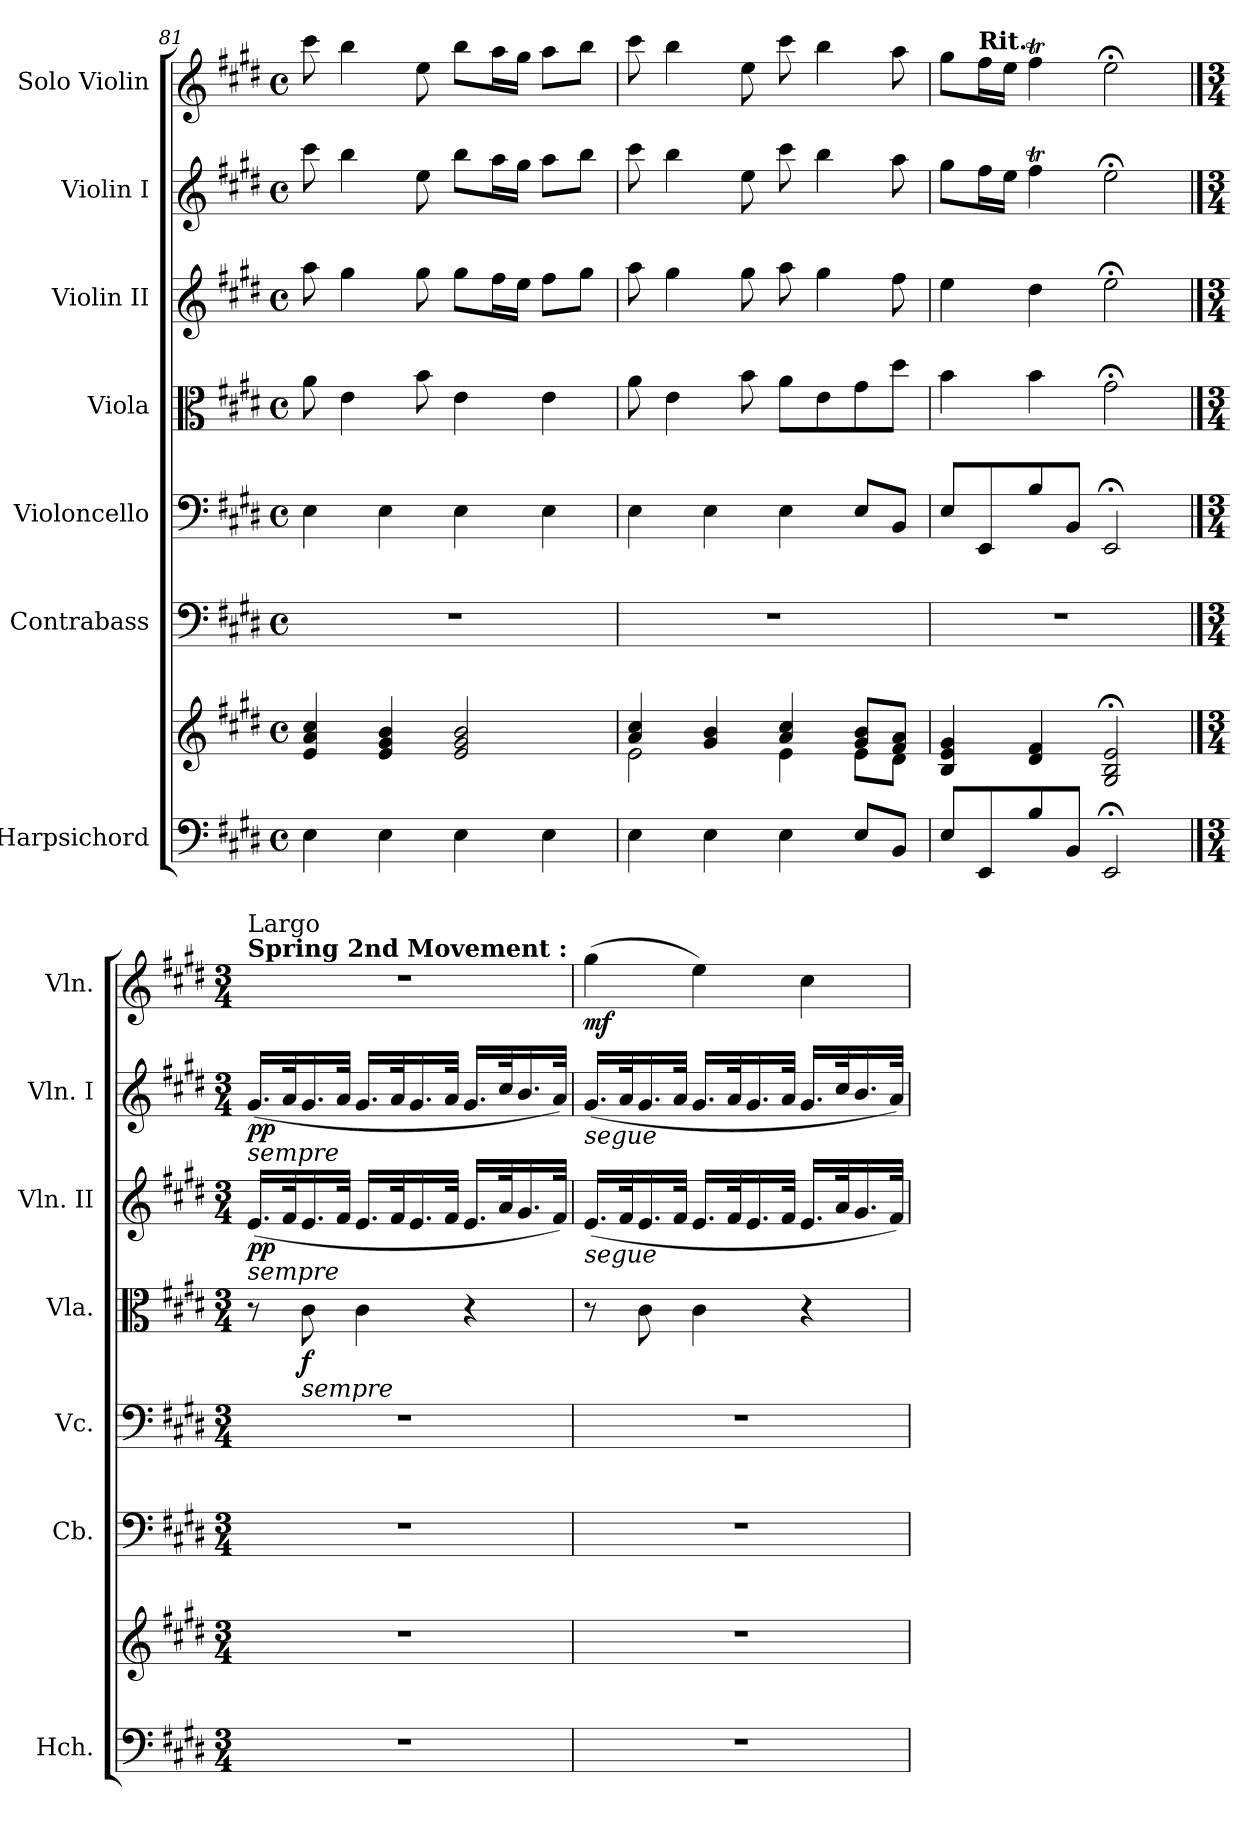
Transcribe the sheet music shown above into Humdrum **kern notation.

**kern	**kern	**kern	**kern	**kern	**dynam	**kern	**dynam	**kern	**dynam	**kern	**dynam
*part7	*part7	*part6	*part5	*part4	*part4	*part3	*part3	*part2	*part2	*part1	*part1
*staff8	*staff7	*staff6	*staff5	*staff4	*staff4	*staff3	*staff3	*staff2	*staff2	*staff1	*staff1
*I"Harpsichord	*	*I"Contrabass	*I"Violoncello	*I"Viola	*	*I"Violin II	*	*I"Violin I	*	*I"Solo Violin	*
*I'Hch.	*	*I'Cb.	*I'Vc.	*I'Vla.	*	*I'Vln. II	*	*I'Vln. I	*	*I'Vln.	*
*clefF4	*clefG2	*clefF4	*clefF4	*clefC3	*	*clefG2	*	*clefG2	*	*clefG2	*
*	*	*ITrd7c12	*	*	*	*	*	*	*	*	*
*k[f#c#g#d#]	*k[f#c#g#d#]	*k[f#c#g#d#]	*k[f#c#g#d#]	*k[f#c#g#d#]	*	*k[f#c#g#d#]	*	*k[f#c#g#d#]	*	*k[f#c#g#d#]	*
*M4/4	*M4/4	*M4/4	*M4/4	*M4/4	*	*M4/4	*	*M4/4	*	*M4/4	*
*met(c)	*met(c)	*met(c)	*met(c)	*met(c)	*	*met(c)	*	*met(c)	*	*met(c)	*
=81	=81	=81	=81	=81	=81	=81	=81	=81	=81	=81	=81
4E\	4e/ 4a/ 4cc#/	1r	4E\	8a\	.	8aa\	.	8ccc#\	.	8ccc#\	.
.	.	.	.	4e\	.	4gg#\	.	4bb\	.	4bb\	.
4E\	4e/ 4g#/ 4b/	.	4E\	.	.	.	.	.	.	.	.
.	.	.	.	8b\	.	8gg#\	.	8ee\	.	8ee\	.
4E\	2e/ 2g#/ 2b/	.	4E\	4e\	.	8gg#\L	.	8bb\L	.	8bb\L	.
.	.	.	.	.	.	16ff#\L	.	16aa\L	.	16aa\L	.
.	.	.	.	.	.	16ee\JJ	.	16gg#\JJ	.	16gg#\JJ	.
4E\	.	.	4E\	4e\	.	8ff#\L	.	8aa\L	.	8aa\L	.
.	.	.	.	.	.	8gg#\J	.	8bb\J	.	8bb\J	.
=82	=82	=82	=82	=82	=82	=82	=82	=82	=82	=82	=82
*	*^	*	*	*	*	*	*	*	*	*	*
4E\	2e\	4a/ 4cc#/	1r	4E\	8a\	.	8aa\	.	8ccc#\	.	8ccc#\	.
.	.	.	.	.	4e\	.	4gg#\	.	4bb\	.	4bb\	.
4E\	.	4g#/ 4b/	.	4E\	.	.	.	.	.	.	.	.
.	.	.	.	.	8b\	.	8gg#\	.	8ee\	.	8ee\	.
4E\	4e\	4a/ 4cc#/	.	4E\	8a\L	.	8aa\	.	8ccc#\	.	8ccc#\	.
.	.	.	.	.	8e\	.	4gg#\	.	4bb\	.	4bb\	.
8E/L	8e\L	8g#/ 8b/L	.	8E/L	8g#\	.	.	.	.	.	.	.
8BB/J	8d#\J	8f#/ 8a/J	.	8BB/J	8dd#\J	.	8ff#\	.	8aa\	.	8aa\	.
*	*v	*v	*	*	*	*	*	*	*	*	*	*
!!LO:PB:g=z
=83	=83	=83	=83	=83	=83	=83	=83	=83	=83	=83	=83
8E/L	4B/ 4e/ 4g#/	1r	8E/L	4b\	.	4ee\	.	8gg#\L	.	8gg#\L	.
!	!	!	!	!	!	!	!	!	!	!LO:TX:B:t=Rit.	!
8EE/	.	.	8EE/	.	.	.	.	16ff#\L	.	16ff#\L	.
.	.	.	.	.	.	.	.	16ee\JJ	.	16ee\JJ	.
8B/	4d#/ 4f#/	.	8B/	4b\	.	4dd#\	.	4ff#T\	.	4ff#T\	.
8BB/J	.	.	8BB/J	.	.	.	.	.	.	.	.
2EE;Z/	2G#/;<Z 2B/;<Z 2e/;<Z	.	2EE;<Z/	2g#;<Z\	.	2ee;<Z\	.	2ee;<Z\	.	2ee;<Z\	.
==84	==84	==84	==84	==84	==84	==84	==84	==84	==84	==84	==84
*M3/4	*M3/4	*M3/4	*M3/4	*M3/4	*	*M3/4	*	*M3/4	*	*M3/4	*
!	!	!	!	!	!	!	!	!	!	!LO:TX:a:B:t=Spring 2nd Movement &colon;	!
!	!	!	!	!	!	!	!	!	!	!LO:TX:t=Largo	!
!	!	!	!	!	!	!	!	!LO:TX:b:i:t=sempre	!	!	!
!	!	!	!	!	!	!LO:TX:b:i:t=sempre	!	!	!	!	!
!	!	!	!	!	!	!	!LO:DY:b	!	!LO:DY:b	!	!
2.r	2.r	2.r	2.r	8r	.	(<16.e/LL	pp	(<16.g#/LL	pp	2.r	.
.	.	.	.	.	.	32f#/K	.	32a/K	.	.	.
!	!	!	!	!LO:TX:b:i:t=sempre	!	!	!	!	!	!	!
!	!	!	!	!	!LO:DY:b	!	!	!	!	!	!
.	.	.	.	8c#\	f	16.e/	.	16.g#/	.	.	.
.	.	.	.	.	.	32f#/JJk	.	32a/JJk	.	.	.
.	.	.	.	4c#\	.	16.e/LL	.	16.g#/LL	.	.	.
.	.	.	.	.	.	32f#/K	.	32a/K	.	.	.
.	.	.	.	.	.	16.e/	.	16.g#/	.	.	.
.	.	.	.	.	.	32f#/JJk	.	32a/JJk	.	.	.
.	.	.	.	4r	.	16.e/LL	.	16.g#/LL	.	.	.
.	.	.	.	.	.	32a/K	.	32cc#/K	.	.	.
.	.	.	.	.	.	16.g#/	.	16.b/	.	.	.
.	.	.	.	.	.	32f#/JJk)	.	32a/JJk)	.	.	.
=85	=85	=85	=85	=85	=85	=85	=85	=85	=85	=85	=85
!	!	!	!	!	!	!	!	!LO:TX:b:i:t=segue	!	!	!
!	!	!	!	!	!	!LO:TX:b:i:t=segue	!	!	!	!	!
!	!	!	!	!	!	!	!	!	!	!	!LO:DY:b
2.r	2.r	2.r	2.r	8r	.	(<16.e/LL	.	(<16.g#/LL	.	(>4gg#\	mf
.	.	.	.	.	.	32f#/K	.	32a/K	.	.	.
.	.	.	.	8c#\	.	16.e/	.	16.g#/	.	.	.
.	.	.	.	.	.	32f#/JJk	.	32a/JJk	.	.	.
.	.	.	.	4c#\	.	16.e/LL	.	16.g#/LL	.	4ee\)	.
.	.	.	.	.	.	32f#/K	.	32a/K	.	.	.
.	.	.	.	.	.	16.e/	.	16.g#/	.	.	.
.	.	.	.	.	.	32f#/JJk	.	32a/JJk	.	.	.
.	.	.	.	4r	.	16.e/LL	.	16.g#/LL	.	4cc#\	.
.	.	.	.	.	.	32a/K	.	32cc#/K	.	.	.
.	.	.	.	.	.	16.g#/	.	16.b/	.	.	.
.	.	.	.	.	.	32f#/JJk)	.	32a/JJk)	.	.	.
=	=	=	=	=	=	=	=	=	=	=	=
*-	*-	*-	*-	*-	*-	*-	*-	*-	*-	*-	*-
